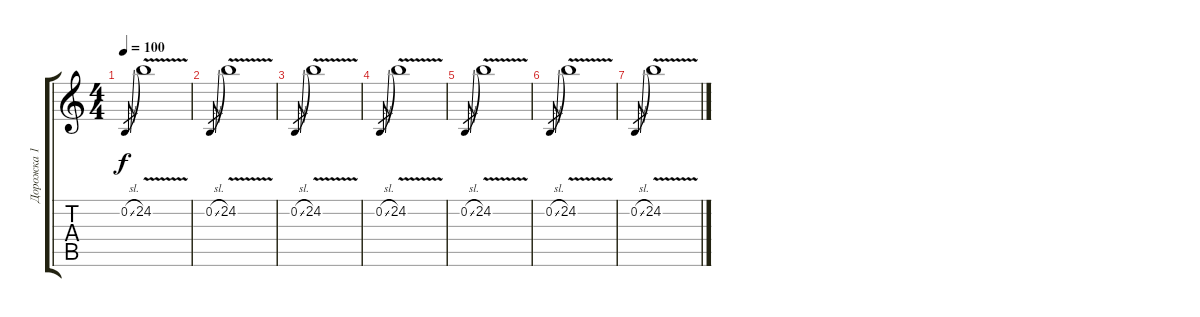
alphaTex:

\track ("Дорожка 1" "Дорожка 1") {instrument lead5charang}
\staff {score tabs}
\tuning (E4 B3 G3 D3 A2 E2) {hide}
\ts (4 4)
\tempo 100
\clef g2
\ks c
0.2{sl}.8{gr dy f} 24.2{v}.1 |
0.2{sl}.8{gr} 24.2{v}.1 |
0.2{sl}.8{gr} 24.2{v}.1 |
0.2{sl}.8{gr} 24.2{v}.1 |
0.2{sl}.8{gr} 24.2{v}.1 |
0.2{sl}.8{gr} 24.2{v}.1 |
0.2{sl}.8{gr} 24.2{v}.1
